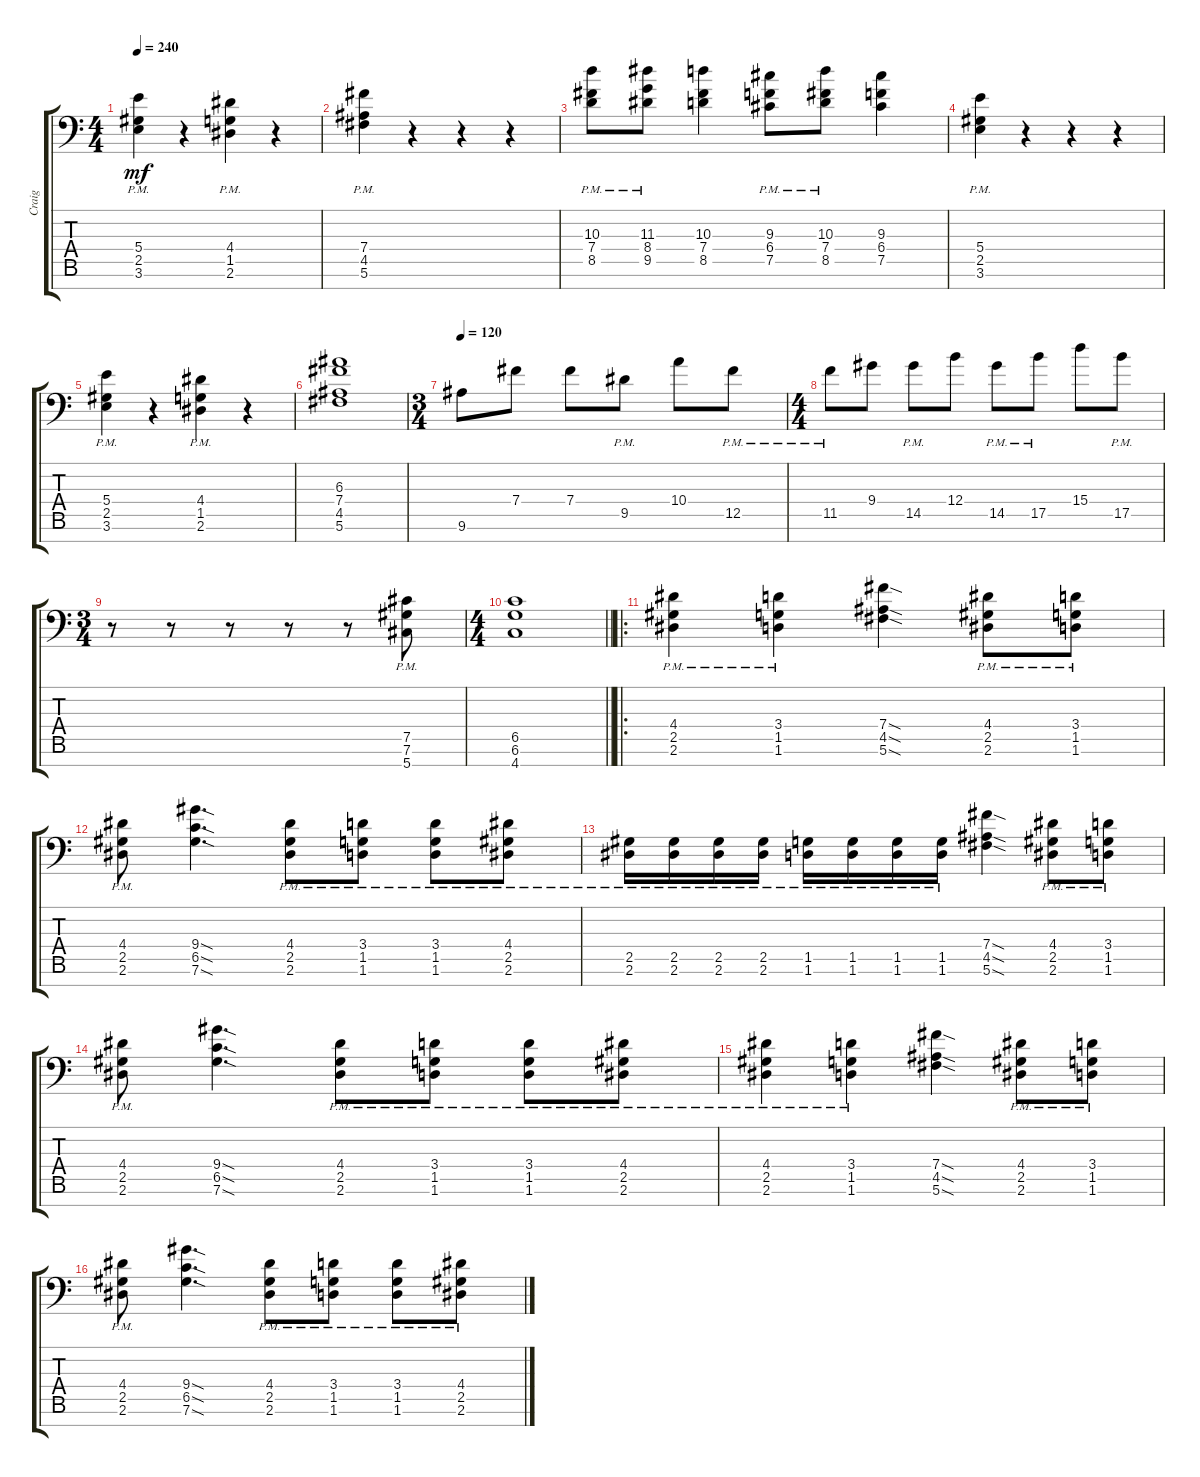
\track ("Craig" "Craig") {instrument distortionguitar}
\staff {score tabs}
\tuning (Db4 Ab3 E3 B2 Gb2 Db2 Ab1) {hide}
\ts (4 4)
\tempo 240
\clef f4
\ks c
(5.4{pm} 2.5{pm} 3.6{pm}).4{dy mf} r.4 (4.4{pm} 1.5{pm} 2.6{pm}).4 r.4 |
(7.4{pm} 4.5{pm} 5.6{pm}).4 r.4 r.4 r.4 |
(10.3{pm} 7.4{pm} 8.5{pm}).8 (11.3{pm} 8.4{pm} 9.5{pm}).8 (10.3 7.4 8.5).4 (9.3{pm} 6.4{pm} 7.5{pm}).8 (10.3{pm} 7.4{pm} 8.5{pm}).8 (9.3 6.4 7.5).4 |
(5.4{pm} 2.5{pm} 3.6{pm}).4 r.4 r.4 r.4 |
(5.4{pm} 2.5{pm} 3.6{pm}).4 r.4 (4.4{pm} 1.5{pm} 2.6{pm}).4 r.4 |
(6.3 7.4 4.5 5.6).1 |
\ts (3 4)
\tempo 120
9.6.8 7.4.8 7.4.8 9.5{pm}.8 10.4.8 12.5{pm}.8 |
\ts (4 4)
11.5{pm}.8 9.4.8 14.5{pm}.8 12.4.8 14.5{pm}.8 17.5{pm}.8 15.4.8 17.5{pm}.8 |
\ts (3 4)
r.8 r.8 r.8 r.8 r.8 (7.5{pm} 7.6{pm} 5.7).8 |
\ts (4 4)
\barLineRight lightlight
(6.5 6.6 4.7).1 |
\ro
\section ("" "")
(4.4{pm} 2.5{pm} 2.6{pm}).4 (3.4{pm} 1.5{pm} 1.6{pm}).4 (7.4{sod} 4.5{sod} 5.6{sod}).4 (4.4{pm} 2.5{pm} 2.6{pm}).8 (3.4{pm} 1.5{pm} 1.6{pm}).8 |
(4.4{pm} 2.5{pm} 2.6{pm}).8 (9.4{sod} 6.5{sod} 7.6{sod}).4{d} (4.4{pm} 2.5{pm} 2.6{pm}).8 (3.4{pm} 1.5{pm} 1.6{pm}).8 (3.4{pm} 1.5{pm} 1.6{pm}).8 (4.4{pm} 2.5{pm} 2.6{pm}).8 |
(2.5{pm} 2.6{pm}).16 (2.5{pm} 2.6{pm}).16 (2.5{pm} 2.6{pm}).16 (2.5{pm} 2.6{pm}).16 (1.5{pm} 1.6{pm}).16 (1.5{pm} 1.6{pm}).16 (1.5{pm} 1.6{pm}).16 (1.5{pm} 1.6{pm}).16 (7.4{sod} 4.5{sod} 5.6{sod}).4 (4.4{pm} 2.5{pm} 2.6{pm}).8 (3.4{pm} 1.5{pm} 1.6{pm}).8 |
(4.4{pm} 2.5{pm} 2.6{pm}).8 (9.4{sod} 6.5{sod} 7.6{sod}).4{d} (4.4{pm} 2.5{pm} 2.6{pm}).8 (3.4{pm} 1.5{pm} 1.6{pm}).8 (3.4{pm} 1.5{pm} 1.6{pm}).8 (4.4{pm} 2.5{pm} 2.6{pm}).8 |
(4.4{pm} 2.5{pm} 2.6{pm}).4 (3.4{pm} 1.5{pm} 1.6{pm}).4 (7.4{sod} 4.5{sod} 5.6{sod}).4 (4.4{pm} 2.5{pm} 2.6{pm}).8 (3.4{pm} 1.5{pm} 1.6{pm}).8 |
(4.4{pm} 2.5{pm} 2.6{pm}).8 (9.4{sod} 6.5{sod} 7.6{sod}).4{d} (4.4{pm} 2.5{pm} 2.6{pm}).8 (3.4{pm} 1.5{pm} 1.6{pm}).8 (3.4{pm} 1.5{pm} 1.6{pm}).8 (4.4{pm} 2.5{pm} 2.6{pm}).8
